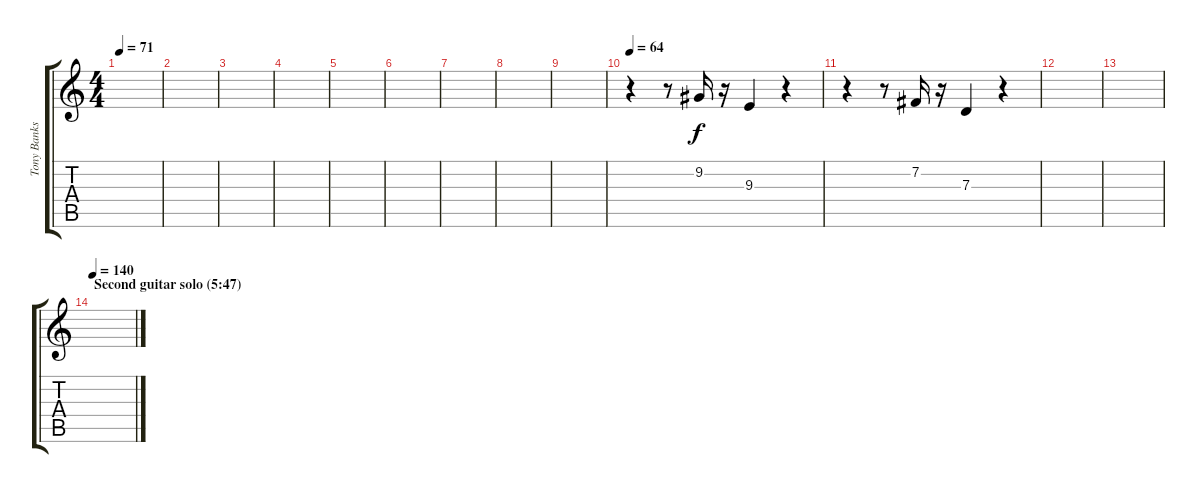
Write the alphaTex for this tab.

\track ("Tony Banks (organ)" "Tony Banks") {instrument drawbarorgan}
\staff {score tabs}
\tuning (E4 B3 G3 D3 A2 E2) {hide}
\ts (4 4)
\tempo 71
\clef g2
\ks c
|
|
|
|
|
|
|
|
|
\tempo 64
r.4{instrument koto} r.8 9.2.16 r.16 9.3.4 r.4 |
r.4 r.8 7.2.16 r.16 7.3.4 r.4 |
|
|
\section ("" "Second guitar solo (5:47)")
\tempo 140
